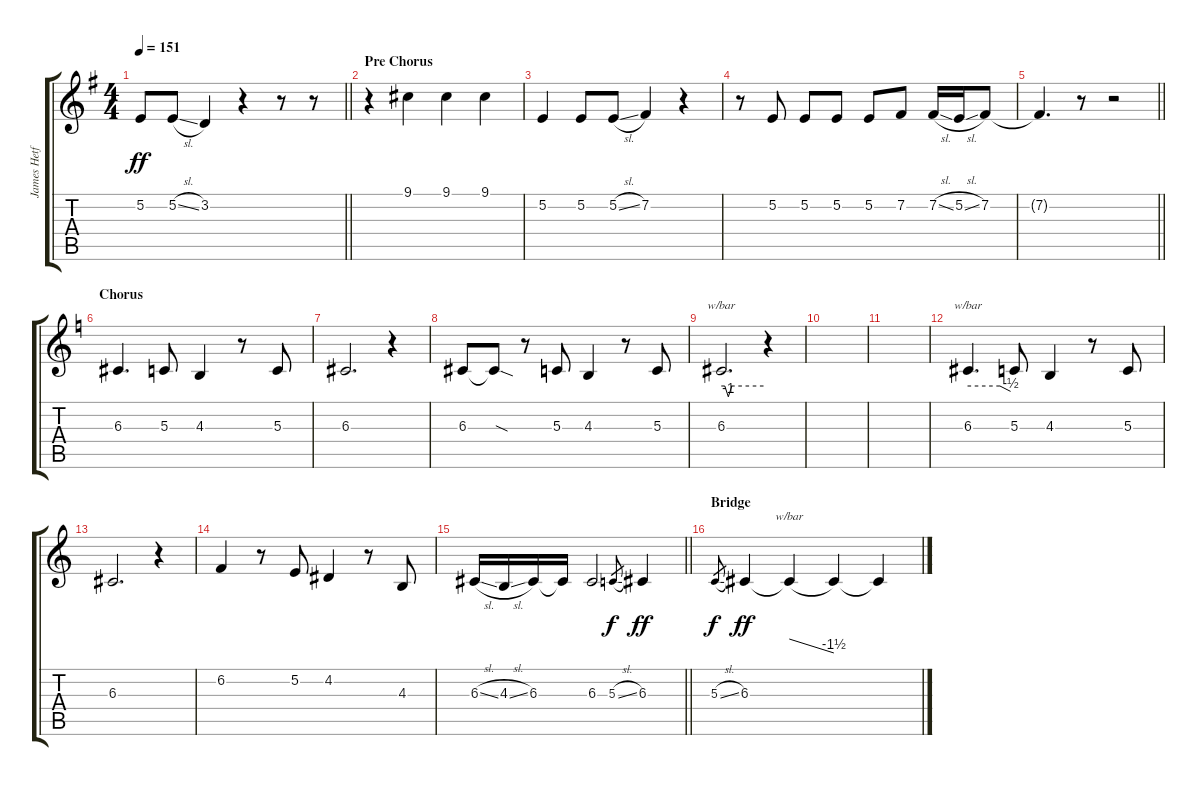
\track ("James Hetfield [V]" "James Hetf") {instrument violin}
\staff {score tabs}
\tuning (E4 B3 G3 D3 A2 E2) {hide}
\ts (4 4)
\tempo 151
\clef g2
\barLineRight lightlight
\ks g
5.2{t}.8{dy ff} 5.2{sl}.8 3.2.4 r.4 r.8 r.8 |
\section ("" "Pre Chorus")
r.4 9.1.4 9.1.4 9.1.4 |
5.2.4 5.2.8 5.2{sl}.8 7.2.4 r.4 |
r.8 5.2.8 5.2.8 5.2.8 5.2.8 7.2.8 7.2{sl}.16 5.2{sl}.16 7.2.8 |
\barLineRight lightlight
7.2{t}.4{d} r.8 r.2 |
\section ("" "Chorus")
\ks c
6.3.4{d} 5.3.8 4.3.4 r.8 5.3.8 |
6.3.2{d} r.4 |
6.3.8 6.3{sod t}.8 r.8 5.3.8 4.3.4 r.8 5.3.8 |
6.3.2{d tbe (custom default 0 0 5 0 10 -4 15 0 60 0)} r.4 |
|
|
6.3.4{d tbe (custom default 0 0 45 0 60 -2)} 5.3.8 4.3.4 r.8 5.3.8 |
6.3.2{d} r.4 |
6.2.4 r.8 5.2.8 4.2.4 r.8 4.3.8 |
\barLineRight lightlight
6.3{sl}.16 4.3{sl}.16 6.3.16 6.3{t}.16 6.3.2 5.3{sl}.8{gr dy f} 6.3.4{dy ff} |
\section ("" "Bridge")
5.3{sl}.8{gr dy f} 6.3.4{dy ff} 6.3{t}.4{tbe (dive default 0 0 60 -6)} 6.3{t}.4 6.3{t}.4
